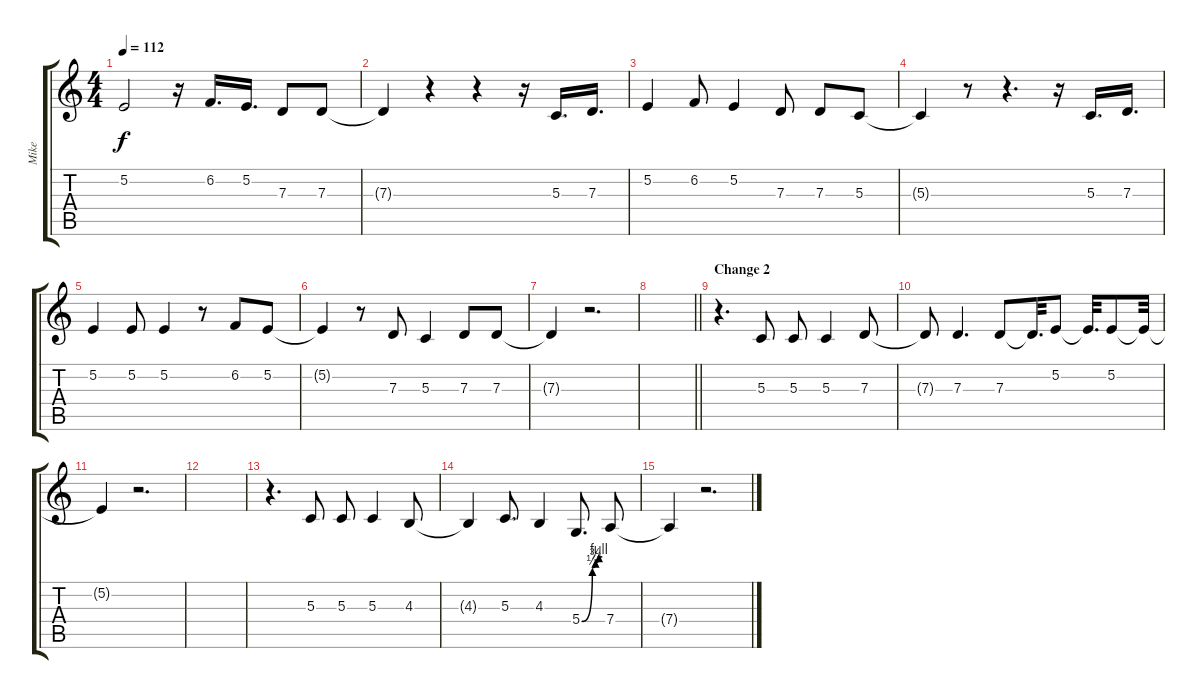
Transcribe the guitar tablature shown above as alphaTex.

\track ("Mike" "Mike") {instrument lead3calliope}
\staff {score tabs}
\tuning (E4 B3 G3 D3 A2 E2) {hide}
\ts (4 4)
\tempo 112
\clef g2
\ks c
5.2.2{dy f} r.16 6.2.16{d} 5.2.16{d} 7.3.8 7.3.8 |
7.3{t}.4 r.4 r.4 r.16 5.3.16{d} 7.3.16{d} |
5.2.4 6.2.8 5.2.4 7.3.8 7.3.8 5.3.8 |
5.3{t}.4 r.8 r.4{d} r.16 5.3.16{d} 7.3.16{d} |
5.2.4 5.2.8 5.2.4 r.8 6.2.8 5.2.8 |
5.2{t}.4 r.8 7.3.8 5.3.4 7.3.8 7.3.8 |
7.3{t}.4 r.2{d} |
\barLineRight lightlight
|
\section ("" "Change 2")
r.4{d} 5.3.8 5.3.8 5.3.4 7.3.8 |
7.3{t}.8 7.3.4{d} 7.3.8 7.3{t}.32{d} 5.2.8 5.2{t}.32{d} 5.2.8 5.2{t}.32 |
5.2{t}.4 r.2{d} |
|
r.4{d} 5.3.8 5.3.8 5.3.4 4.3.8 |
4.3{t}.4 5.3.8{d} 4.3.4 5.4{be (custom 0 0 31 2 40 3 50 4 60 4)}.8{d} 7.4.8 |
7.4{t}.4 r.2{d}
